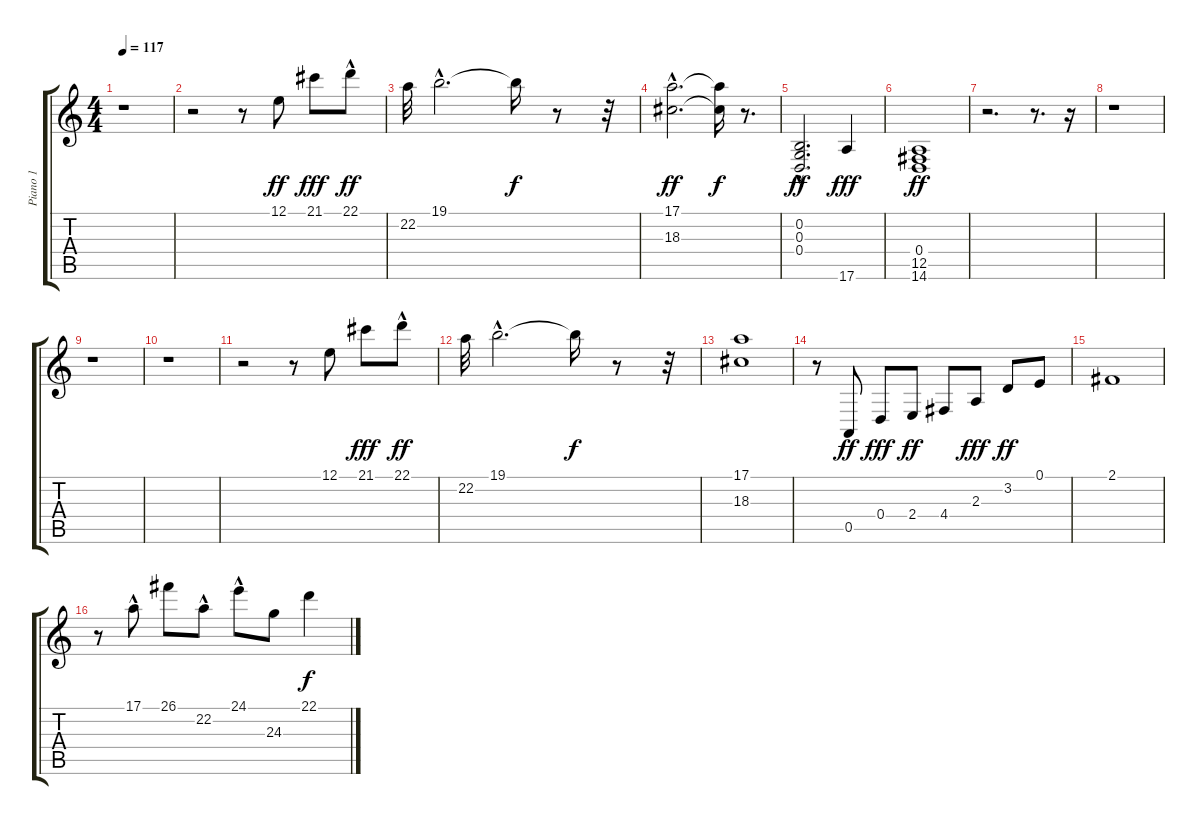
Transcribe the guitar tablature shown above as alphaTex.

\track ("Piano 1" "Piano 1") {instrument acousticgrandpiano}
\staff {score tabs}
\tuning (E4 B3 G3 D3 A2 E2) {hide}
\ts (4 4)
\tempo 117
\clef g2
\ks c
r.1{dy f} |
r.2 r.8 12.1.8{dy ff} 21.1.8{dy fff} 22.1{hac}.8{dy ff} |
22.2.32 19.1{hac}.2{d} 19.1{t}.16{dy f} r.8 r.32 |
(17.1{hac} 18.3{hac}).2{d dy ff} (17.1{t} 18.3{t}).16{dy f} r.8{d} |
(0.2 0.3{hac} 0.4{hac}).2{d dy ff} 17.6.4{dy fff} |
(0.4 12.5 14.6).1{dy ff} |
r.2{d} r.8{d} r.16 |
r.1 |
r.1 |
r.1 |
r.2 r.8 12.1.8 21.1.8{dy fff} 22.1{hac}.8{dy ff} |
22.2.32 19.1{hac}.2{d} 19.1{t}.16{dy f} r.8 r.32 |
(17.1 18.3).1 |
r.8 0.5.8{dy ff} 0.4.8{dy fff} 2.4.8{dy ff} 4.4.8 2.3.8{dy fff} 3.2.8{dy ff} 0.1.8 |
2.1.1 |
r.8 17.1{hac}.8 26.1.8 22.2{hac}.8 24.1{hac}.8 24.3.8 22.1.4{dy f}
